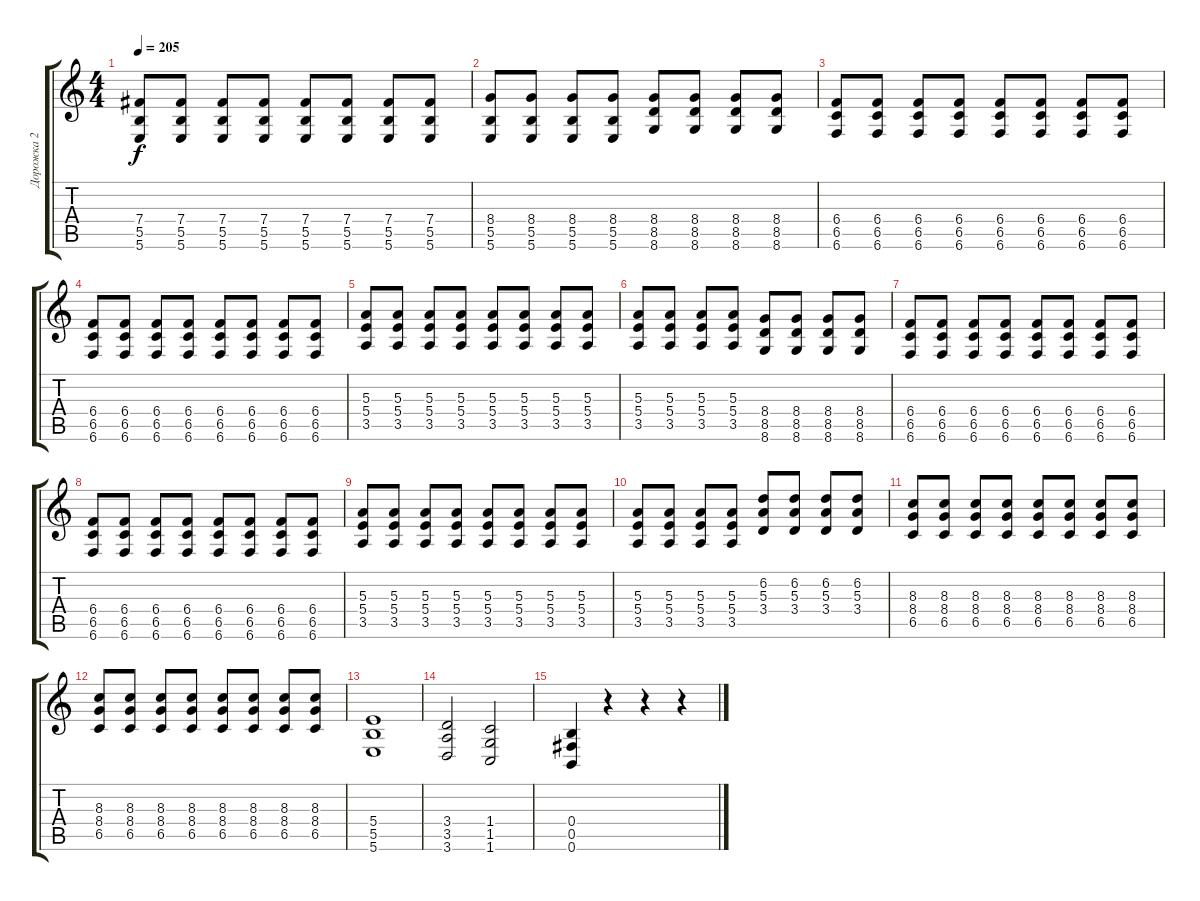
\track ("Дорожка 2" "Дорожка 2") {instrument overdrivenguitar}
\staff {score tabs}
\tuning (Db4 Ab3 E3 B2 Gb2 B1) {hide}
\ts (4 4)
\tempo 205
\clef g2
\ks c
(7.4 5.5 5.6).8{dy f} (7.4 5.5 5.6).8 (7.4 5.5 5.6).8 (7.4 5.5 5.6).8 (7.4 5.5 5.6).8 (7.4 5.5 5.6).8 (7.4 5.5 5.6).8 (7.4 5.5 5.6).8 |
(8.4 5.5 5.6).8 (8.4 5.5 5.6).8 (8.4 5.5 5.6).8 (8.4 5.5 5.6).8 (8.4 8.5 8.6).8 (8.4 8.5 8.6).8 (8.4 8.5 8.6).8 (8.4 8.5 8.6).8 |
(6.4 6.5 6.6).8 (6.4 6.5 6.6).8 (6.4 6.5 6.6).8 (6.4 6.5 6.6).8 (6.4 6.5 6.6).8 (6.4 6.5 6.6).8 (6.4 6.5 6.6).8 (6.4 6.5 6.6).8 |
(6.4 6.5 6.6).8 (6.4 6.5 6.6).8 (6.4 6.5 6.6).8 (6.4 6.5 6.6).8 (6.4 6.5 6.6).8 (6.4 6.5 6.6).8 (6.4 6.5 6.6).8 (6.4 6.5 6.6).8 |
(5.3 5.4 3.5).8 (5.3 5.4 3.5).8 (5.3 5.4 3.5).8 (5.3 5.4 3.5).8 (5.3 5.4 3.5).8 (5.3 5.4 3.5).8 (5.3 5.4 3.5).8 (5.3 5.4 3.5).8 |
(5.3 5.4 3.5).8 (5.3 5.4 3.5).8 (5.3 5.4 3.5).8 (5.3 5.4 3.5).8 (8.4 8.5 8.6).8 (8.4 8.5 8.6).8 (8.4 8.5 8.6).8 (8.4 8.5 8.6).8 |
(6.4 6.5 6.6).8 (6.4 6.5 6.6).8 (6.4 6.5 6.6).8 (6.4 6.5 6.6).8 (6.4 6.5 6.6).8 (6.4 6.5 6.6).8 (6.4 6.5 6.6).8 (6.4 6.5 6.6).8 |
(6.4 6.5 6.6).8 (6.4 6.5 6.6).8 (6.4 6.5 6.6).8 (6.4 6.5 6.6).8 (6.4 6.5 6.6).8 (6.4 6.5 6.6).8 (6.4 6.5 6.6).8 (6.4 6.5 6.6).8 |
(5.3 5.4 3.5).8 (5.3 5.4 3.5).8 (5.3 5.4 3.5).8 (5.3 5.4 3.5).8 (5.3 5.4 3.5).8 (5.3 5.4 3.5).8 (5.3 5.4 3.5).8 (5.3 5.4 3.5).8 |
(5.3 5.4 3.5).8 (5.3 5.4 3.5).8 (5.3 5.4 3.5).8 (5.3 5.4 3.5).8 (6.2 5.3 3.4).8 (6.2 5.3 3.4).8 (6.2 5.3 3.4).8 (6.2 5.3 3.4).8 |
(8.3 8.4 6.5).8 (8.3 8.4 6.5).8 (8.3 8.4 6.5).8 (8.3 8.4 6.5).8 (8.3 8.4 6.5).8 (8.3 8.4 6.5).8 (8.3 8.4 6.5).8 (8.3 8.4 6.5).8 |
(8.3 8.4 6.5).8 (8.3 8.4 6.5).8 (8.3 8.4 6.5).8 (8.3 8.4 6.5).8 (8.3 8.4 6.5).8 (8.3 8.4 6.5).8 (8.3 8.4 6.5).8 (8.3 8.4 6.5).8 |
(5.4 5.5 5.6).1 |
(3.4 3.5 3.6).2 (1.4 1.5 1.6).2 |
(0.4 0.5 0.6).4 r.4 r.4 r.4
